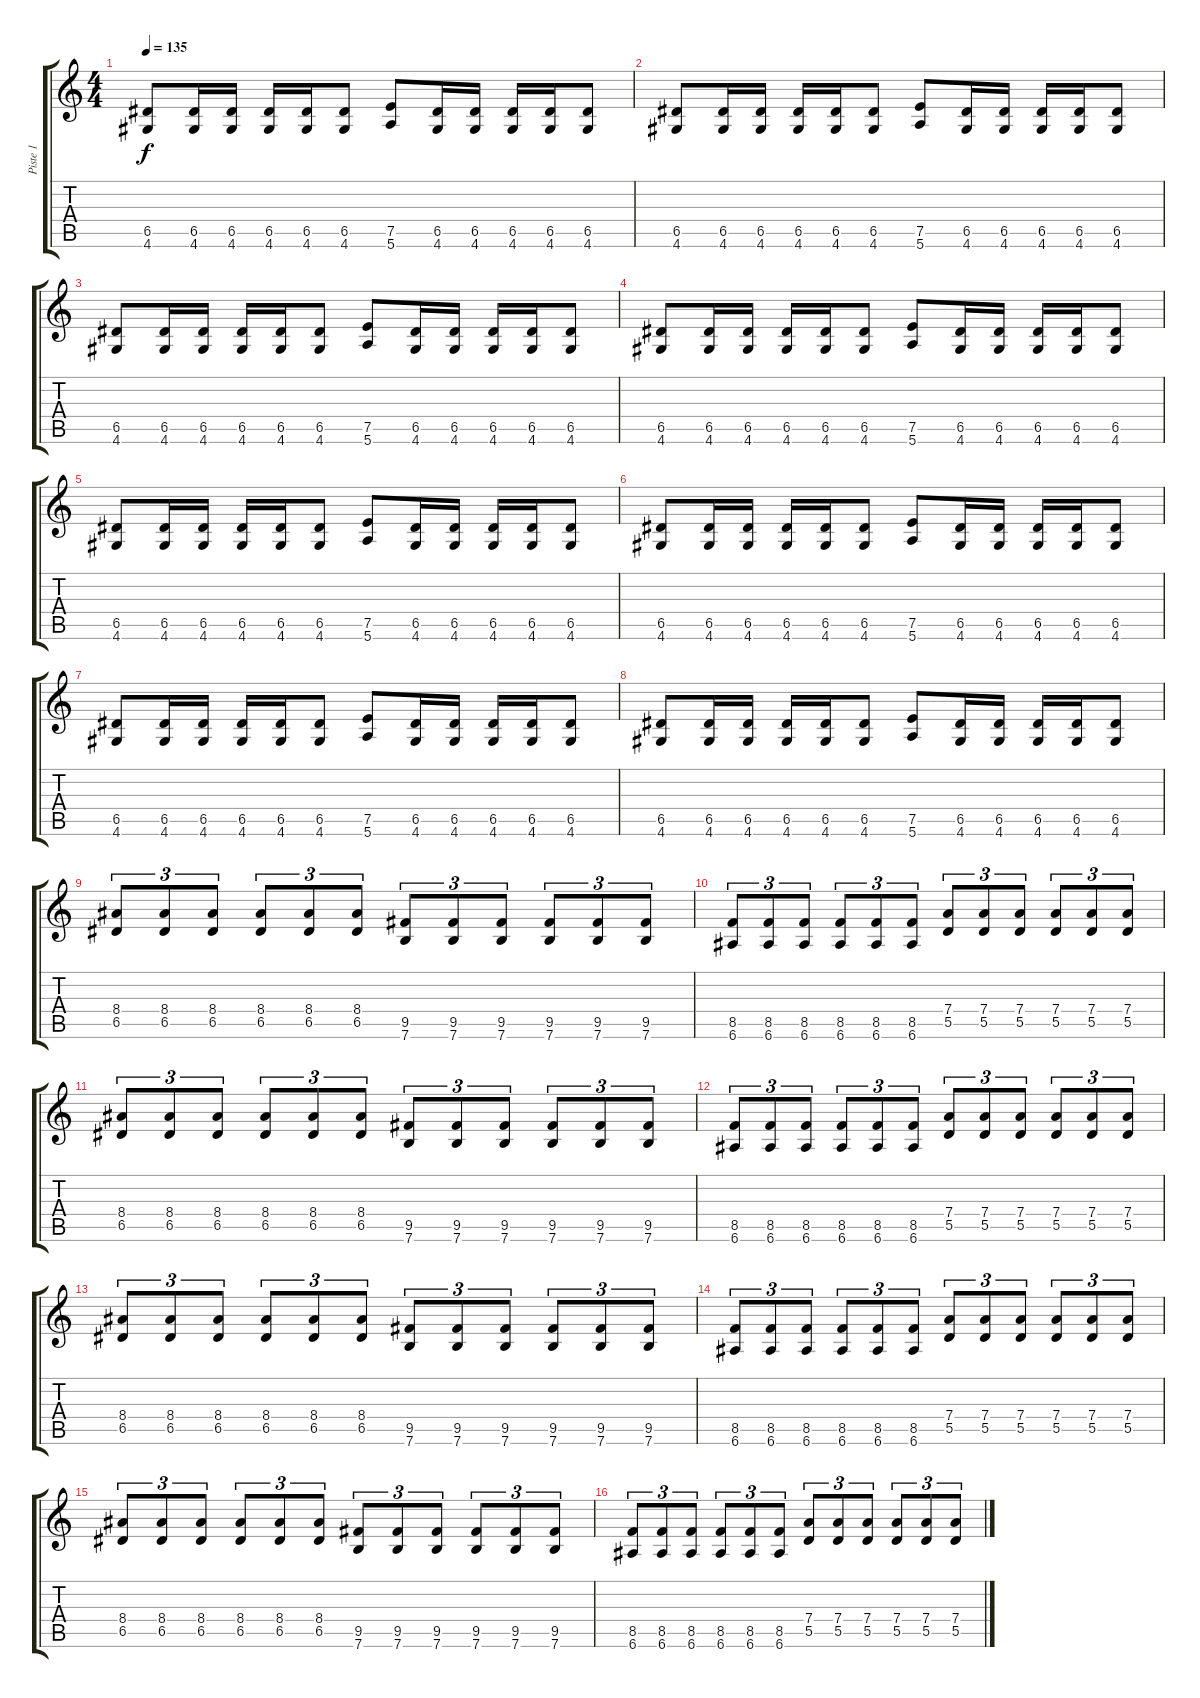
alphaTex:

\track ("Piste 1" "Piste 1") {instrument distortionguitar}
\staff {score tabs}
\tuning (E4 B3 G3 D3 A2 E2) {hide}
\ts (4 4)
\tempo 135
\clef g2
\ks c
(6.5 4.6).8{dy f} (6.5 4.6).16 (6.5 4.6).16 (6.5 4.6).16 (6.5 4.6).16 (6.5 4.6).8 (7.5 5.6).8 (6.5 4.6).16 (6.5 4.6).16 (6.5 4.6).16 (6.5 4.6).16 (6.5 4.6).8 |
(6.5 4.6).8 (6.5 4.6).16 (6.5 4.6).16 (6.5 4.6).16 (6.5 4.6).16 (6.5 4.6).8 (7.5 5.6).8 (6.5 4.6).16 (6.5 4.6).16 (6.5 4.6).16 (6.5 4.6).16 (6.5 4.6).8 |
(6.5 4.6).8 (6.5 4.6).16 (6.5 4.6).16 (6.5 4.6).16 (6.5 4.6).16 (6.5 4.6).8 (7.5 5.6).8 (6.5 4.6).16 (6.5 4.6).16 (6.5 4.6).16 (6.5 4.6).16 (6.5 4.6).8 |
(6.5 4.6).8 (6.5 4.6).16 (6.5 4.6).16 (6.5 4.6).16 (6.5 4.6).16 (6.5 4.6).8 (7.5 5.6).8 (6.5 4.6).16 (6.5 4.6).16 (6.5 4.6).16 (6.5 4.6).16 (6.5 4.6).8 |
(6.5 4.6).8 (6.5 4.6).16 (6.5 4.6).16 (6.5 4.6).16 (6.5 4.6).16 (6.5 4.6).8 (7.5 5.6).8 (6.5 4.6).16 (6.5 4.6).16 (6.5 4.6).16 (6.5 4.6).16 (6.5 4.6).8 |
(6.5 4.6).8 (6.5 4.6).16 (6.5 4.6).16 (6.5 4.6).16 (6.5 4.6).16 (6.5 4.6).8 (7.5 5.6).8 (6.5 4.6).16 (6.5 4.6).16 (6.5 4.6).16 (6.5 4.6).16 (6.5 4.6).8 |
(6.5 4.6).8 (6.5 4.6).16 (6.5 4.6).16 (6.5 4.6).16 (6.5 4.6).16 (6.5 4.6).8 (7.5 5.6).8 (6.5 4.6).16 (6.5 4.6).16 (6.5 4.6).16 (6.5 4.6).16 (6.5 4.6).8 |
(6.5 4.6).8 (6.5 4.6).16 (6.5 4.6).16 (6.5 4.6).16 (6.5 4.6).16 (6.5 4.6).8 (7.5 5.6).8 (6.5 4.6).16 (6.5 4.6).16 (6.5 4.6).16 (6.5 4.6).16 (6.5 4.6).8 |
(8.4 6.5).8{tu (3 2)} (8.4 6.5).8{tu (3 2)} (8.4 6.5).8{tu (3 2)} (8.4 6.5).8{tu (3 2)} (8.4 6.5).8{tu (3 2)} (8.4 6.5).8{tu (3 2)} (9.5 7.6).8{tu (3 2)} (9.5 7.6).8{tu (3 2)} (9.5 7.6).8{tu (3 2)} (9.5 7.6).8{tu (3 2)} (9.5 7.6).8{tu (3 2)} (9.5 7.6).8{tu (3 2)} |
(8.5 6.6).8{tu (3 2)} (8.5 6.6).8{tu (3 2)} (8.5 6.6).8{tu (3 2)} (8.5 6.6).8{tu (3 2)} (8.5 6.6).8{tu (3 2)} (8.5 6.6).8{tu (3 2)} (7.4 5.5).8{tu (3 2)} (7.4 5.5).8{tu (3 2)} (7.4 5.5).8{tu (3 2)} (7.4 5.5).8{tu (3 2)} (7.4 5.5).8{tu (3 2)} (7.4 5.5).8{tu (3 2)} |
(8.4 6.5).8{tu (3 2)} (8.4 6.5).8{tu (3 2)} (8.4 6.5).8{tu (3 2)} (8.4 6.5).8{tu (3 2)} (8.4 6.5).8{tu (3 2)} (8.4 6.5).8{tu (3 2)} (9.5 7.6).8{tu (3 2)} (9.5 7.6).8{tu (3 2)} (9.5 7.6).8{tu (3 2)} (9.5 7.6).8{tu (3 2)} (9.5 7.6).8{tu (3 2)} (9.5 7.6).8{tu (3 2)} |
(8.5 6.6).8{tu (3 2)} (8.5 6.6).8{tu (3 2)} (8.5 6.6).8{tu (3 2)} (8.5 6.6).8{tu (3 2)} (8.5 6.6).8{tu (3 2)} (8.5 6.6).8{tu (3 2)} (7.4 5.5).8{tu (3 2)} (7.4 5.5).8{tu (3 2)} (7.4 5.5).8{tu (3 2)} (7.4 5.5).8{tu (3 2)} (7.4 5.5).8{tu (3 2)} (7.4 5.5).8{tu (3 2)} |
(8.4 6.5).8{tu (3 2)} (8.4 6.5).8{tu (3 2)} (8.4 6.5).8{tu (3 2)} (8.4 6.5).8{tu (3 2)} (8.4 6.5).8{tu (3 2)} (8.4 6.5).8{tu (3 2)} (9.5 7.6).8{tu (3 2)} (9.5 7.6).8{tu (3 2)} (9.5 7.6).8{tu (3 2)} (9.5 7.6).8{tu (3 2)} (9.5 7.6).8{tu (3 2)} (9.5 7.6).8{tu (3 2)} |
(8.5 6.6).8{tu (3 2)} (8.5 6.6).8{tu (3 2)} (8.5 6.6).8{tu (3 2)} (8.5 6.6).8{tu (3 2)} (8.5 6.6).8{tu (3 2)} (8.5 6.6).8{tu (3 2)} (7.4 5.5).8{tu (3 2)} (7.4 5.5).8{tu (3 2)} (7.4 5.5).8{tu (3 2)} (7.4 5.5).8{tu (3 2)} (7.4 5.5).8{tu (3 2)} (7.4 5.5).8{tu (3 2)} |
(8.4 6.5).8{tu (3 2)} (8.4 6.5).8{tu (3 2)} (8.4 6.5).8{tu (3 2)} (8.4 6.5).8{tu (3 2)} (8.4 6.5).8{tu (3 2)} (8.4 6.5).8{tu (3 2)} (9.5 7.6).8{tu (3 2)} (9.5 7.6).8{tu (3 2)} (9.5 7.6).8{tu (3 2)} (9.5 7.6).8{tu (3 2)} (9.5 7.6).8{tu (3 2)} (9.5 7.6).8{tu (3 2)} |
(8.5 6.6).8{tu (3 2)} (8.5 6.6).8{tu (3 2)} (8.5 6.6).8{tu (3 2)} (8.5 6.6).8{tu (3 2)} (8.5 6.6).8{tu (3 2)} (8.5 6.6).8{tu (3 2)} (7.4 5.5).8{tu (3 2)} (7.4 5.5).8{tu (3 2)} (7.4 5.5).8{tu (3 2)} (7.4 5.5).8{tu (3 2)} (7.4 5.5).8{tu (3 2)} (7.4 5.5).8{tu (3 2)}
